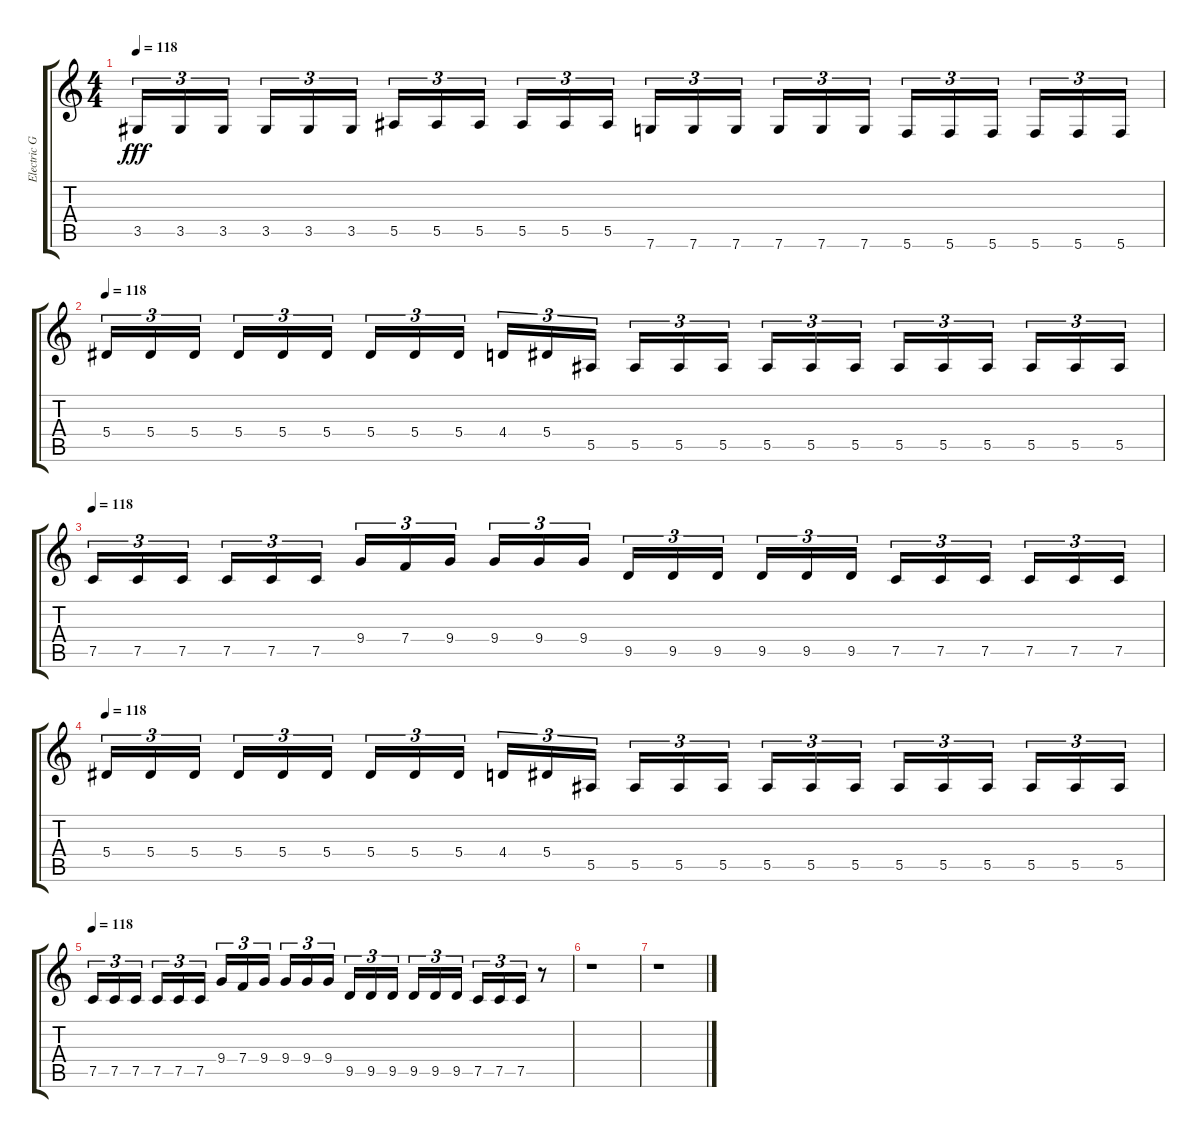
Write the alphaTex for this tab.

\track ("Electric Guitar 2" "Electric G") {instrument distortionguitar}
\staff {score tabs}
\tuning (C4 G3 Eb3 Bb2 F2 C2) {hide}
\ts (4 4)
\tempo 118
\clef g2
\ks c
3.5.16{tu (3 2) dy fff} 3.5.16{tu (3 2)} 3.5.16{tu (3 2) beam splitsecondary} 3.5.16{tu (3 2)} 3.5.16{tu (3 2)} 3.5.16{tu (3 2)} 5.5.16{tu (3 2)} 5.5.16{tu (3 2)} 5.5.16{tu (3 2) beam splitsecondary} 5.5.16{tu (3 2)} 5.5.16{tu (3 2)} 5.5.16{tu (3 2)} 7.6.16{tu (3 2)} 7.6.16{tu (3 2)} 7.6.16{tu (3 2) beam splitsecondary} 7.6.16{tu (3 2)} 7.6.16{tu (3 2)} 7.6.16{tu (3 2)} 5.6.16{tu (3 2)} 5.6.16{tu (3 2)} 5.6.16{tu (3 2) beam splitsecondary} 5.6.16{tu (3 2)} 5.6.16{tu (3 2)} 5.6.16{tu (3 2)} |
\tempo 118
5.4.16{tu (3 2)} 5.4.16{tu (3 2)} 5.4.16{tu (3 2) beam splitsecondary} 5.4.16{tu (3 2)} 5.4.16{tu (3 2)} 5.4.16{tu (3 2)} 5.4.16{tu (3 2)} 5.4.16{tu (3 2)} 5.4.16{tu (3 2) beam splitsecondary} 4.4.16{tu (3 2)} 5.4.16{tu (3 2)} 5.5.16{tu (3 2)} 5.5.16{tu (3 2)} 5.5.16{tu (3 2)} 5.5.16{tu (3 2) beam splitsecondary} 5.5.16{tu (3 2)} 5.5.16{tu (3 2)} 5.5.16{tu (3 2)} 5.5.16{tu (3 2)} 5.5.16{tu (3 2)} 5.5.16{tu (3 2) beam splitsecondary} 5.5.16{tu (3 2)} 5.5.16{tu (3 2)} 5.5.16{tu (3 2)} |
\tempo 118
7.5.16{tu (3 2)} 7.5.16{tu (3 2)} 7.5.16{tu (3 2) beam splitsecondary} 7.5.16{tu (3 2)} 7.5.16{tu (3 2)} 7.5.16{tu (3 2)} 9.4.16{tu (3 2)} 7.4.16{tu (3 2)} 9.4.16{tu (3 2) beam splitsecondary} 9.4.16{tu (3 2)} 9.4.16{tu (3 2)} 9.4.16{tu (3 2)} 9.5.16{tu (3 2)} 9.5.16{tu (3 2)} 9.5.16{tu (3 2) beam splitsecondary} 9.5.16{tu (3 2)} 9.5.16{tu (3 2)} 9.5.16{tu (3 2)} 7.5.16{tu (3 2)} 7.5.16{tu (3 2)} 7.5.16{tu (3 2) beam splitsecondary} 7.5.16{tu (3 2)} 7.5.16{tu (3 2)} 7.5.16{tu (3 2)} |
\tempo 118
5.4.16{tu (3 2)} 5.4.16{tu (3 2)} 5.4.16{tu (3 2) beam splitsecondary} 5.4.16{tu (3 2)} 5.4.16{tu (3 2)} 5.4.16{tu (3 2)} 5.4.16{tu (3 2)} 5.4.16{tu (3 2)} 5.4.16{tu (3 2) beam splitsecondary} 4.4.16{tu (3 2)} 5.4.16{tu (3 2)} 5.5.16{tu (3 2)} 5.5.16{tu (3 2)} 5.5.16{tu (3 2)} 5.5.16{tu (3 2) beam splitsecondary} 5.5.16{tu (3 2)} 5.5.16{tu (3 2)} 5.5.16{tu (3 2)} 5.5.16{tu (3 2)} 5.5.16{tu (3 2)} 5.5.16{tu (3 2) beam splitsecondary} 5.5.16{tu (3 2)} 5.5.16{tu (3 2)} 5.5.16{tu (3 2)} |
\tempo 118
7.5.16{tu (3 2)} 7.5.16{tu (3 2)} 7.5.16{tu (3 2) beam splitsecondary} 7.5.16{tu (3 2)} 7.5.16{tu (3 2)} 7.5.16{tu (3 2)} 9.4.16{tu (3 2)} 7.4.16{tu (3 2)} 9.4.16{tu (3 2) beam splitsecondary} 9.4.16{tu (3 2)} 9.4.16{tu (3 2)} 9.4.16{tu (3 2)} 9.5.16{tu (3 2)} 9.5.16{tu (3 2)} 9.5.16{tu (3 2) beam splitsecondary} 9.5.16{tu (3 2)} 9.5.16{tu (3 2)} 9.5.16{tu (3 2)} 7.5.16{tu (3 2)} 7.5.16{tu (3 2)} 7.5.16{tu (3 2)} r.8 |
r.1 |
r.1
